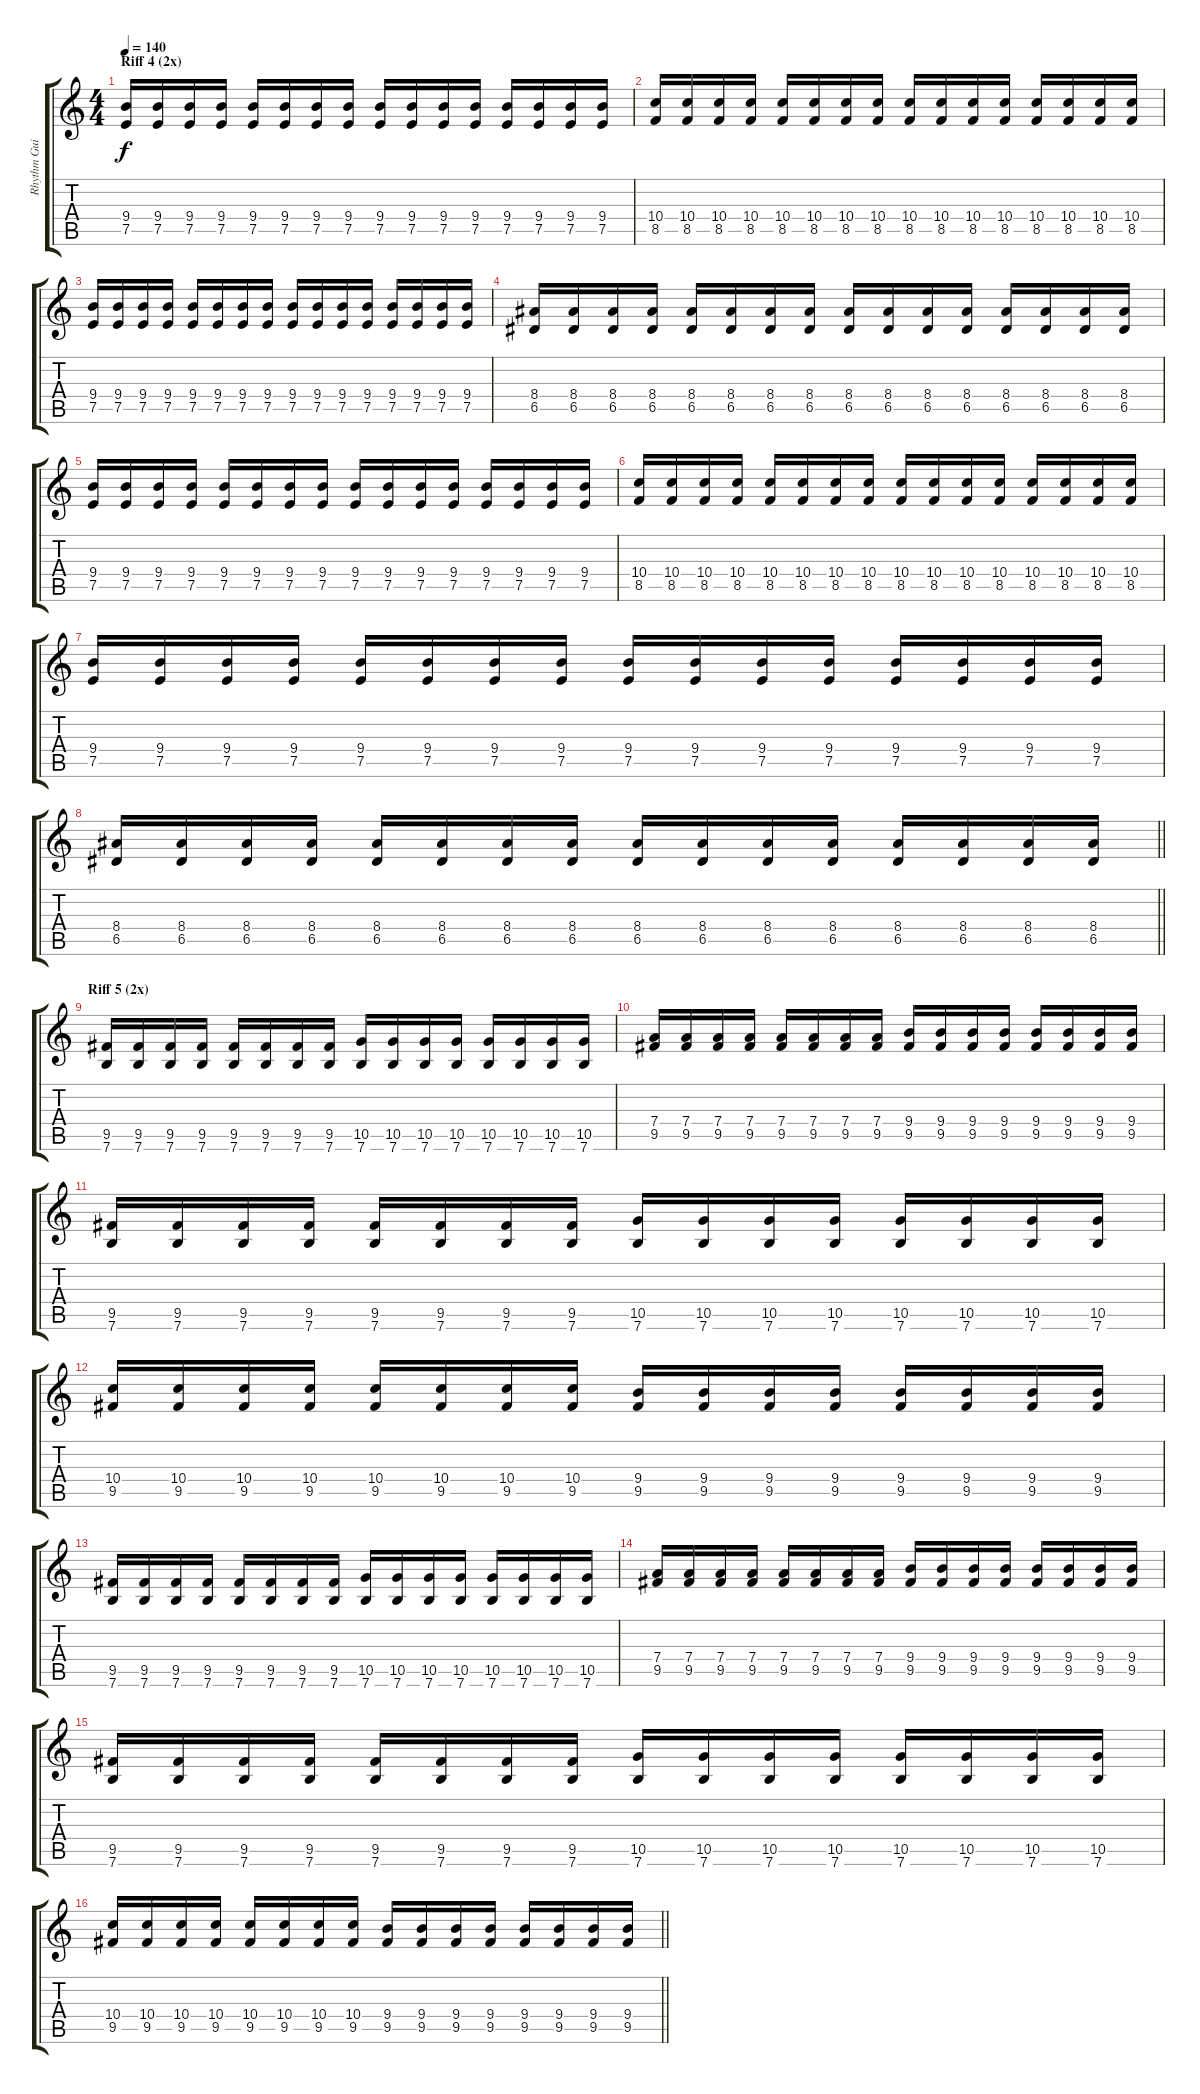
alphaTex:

\track ("Rhythm Guitar" "Rhythm Gui") {instrument distortionguitar}
\staff {score tabs}
\tuning (E4 B3 G3 D3 A2 E2) {hide}
\ts (4 4)
\section ("" "Riff 4 (2x)")
\tempo 140
\clef g2
\ks c
(9.4 7.5).16{dy f} (9.4 7.5).16 (9.4 7.5).16 (9.4 7.5).16 (9.4 7.5).16 (9.4 7.5).16 (9.4 7.5).16 (9.4 7.5).16 (9.4 7.5).16 (9.4 7.5).16 (9.4 7.5).16 (9.4 7.5).16 (9.4 7.5).16 (9.4 7.5).16 (9.4 7.5).16 (9.4 7.5).16 |
(10.4 8.5).16 (10.4 8.5).16 (10.4 8.5).16 (10.4 8.5).16 (10.4 8.5).16 (10.4 8.5).16 (10.4 8.5).16 (10.4 8.5).16 (10.4 8.5).16 (10.4 8.5).16 (10.4 8.5).16 (10.4 8.5).16 (10.4 8.5).16 (10.4 8.5).16 (10.4 8.5).16 (10.4 8.5).16 |
(9.4 7.5).16 (9.4 7.5).16 (9.4 7.5).16 (9.4 7.5).16 (9.4 7.5).16 (9.4 7.5).16 (9.4 7.5).16 (9.4 7.5).16 (9.4 7.5).16 (9.4 7.5).16 (9.4 7.5).16 (9.4 7.5).16 (9.4 7.5).16 (9.4 7.5).16 (9.4 7.5).16 (9.4 7.5).16 |
(8.4 6.5).16 (8.4 6.5).16 (8.4 6.5).16 (8.4 6.5).16 (8.4 6.5).16 (8.4 6.5).16 (8.4 6.5).16 (8.4 6.5).16 (8.4 6.5).16 (8.4 6.5).16 (8.4 6.5).16 (8.4 6.5).16 (8.4 6.5).16 (8.4 6.5).16 (8.4 6.5).16 (8.4 6.5).16 |
(9.4 7.5).16 (9.4 7.5).16 (9.4 7.5).16 (9.4 7.5).16 (9.4 7.5).16 (9.4 7.5).16 (9.4 7.5).16 (9.4 7.5).16 (9.4 7.5).16 (9.4 7.5).16 (9.4 7.5).16 (9.4 7.5).16 (9.4 7.5).16 (9.4 7.5).16 (9.4 7.5).16 (9.4 7.5).16 |
(10.4 8.5).16 (10.4 8.5).16 (10.4 8.5).16 (10.4 8.5).16 (10.4 8.5).16 (10.4 8.5).16 (10.4 8.5).16 (10.4 8.5).16 (10.4 8.5).16 (10.4 8.5).16 (10.4 8.5).16 (10.4 8.5).16 (10.4 8.5).16 (10.4 8.5).16 (10.4 8.5).16 (10.4 8.5).16 |
(9.4 7.5).16 (9.4 7.5).16 (9.4 7.5).16 (9.4 7.5).16 (9.4 7.5).16 (9.4 7.5).16 (9.4 7.5).16 (9.4 7.5).16 (9.4 7.5).16 (9.4 7.5).16 (9.4 7.5).16 (9.4 7.5).16 (9.4 7.5).16 (9.4 7.5).16 (9.4 7.5).16 (9.4 7.5).16 |
\barLineRight lightlight
(8.4 6.5).16 (8.4 6.5).16 (8.4 6.5).16 (8.4 6.5).16 (8.4 6.5).16 (8.4 6.5).16 (8.4 6.5).16 (8.4 6.5).16 (8.4 6.5).16 (8.4 6.5).16 (8.4 6.5).16 (8.4 6.5).16 (8.4 6.5).16 (8.4 6.5).16 (8.4 6.5).16 (8.4 6.5).16 |
\section ("" "Riff 5 (2x)")
(9.5 7.6).16 (9.5 7.6).16 (9.5 7.6).16 (9.5 7.6).16 (9.5 7.6).16 (9.5 7.6).16 (9.5 7.6).16 (9.5 7.6).16 (10.5 7.6).16 (10.5 7.6).16 (10.5 7.6).16 (10.5 7.6).16 (10.5 7.6).16 (10.5 7.6).16 (10.5 7.6).16 (10.5 7.6).16 |
(7.4 9.5).16 (7.4 9.5).16 (7.4 9.5).16 (7.4 9.5).16 (7.4 9.5).16 (7.4 9.5).16 (7.4 9.5).16 (7.4 9.5).16 (9.4 9.5).16 (9.4 9.5).16 (9.4 9.5).16 (9.4 9.5).16 (9.4 9.5).16 (9.4 9.5).16 (9.4 9.5).16 (9.4 9.5).16 |
(9.5 7.6).16 (9.5 7.6).16 (9.5 7.6).16 (9.5 7.6).16 (9.5 7.6).16 (9.5 7.6).16 (9.5 7.6).16 (9.5 7.6).16 (10.5 7.6).16 (10.5 7.6).16 (10.5 7.6).16 (10.5 7.6).16 (10.5 7.6).16 (10.5 7.6).16 (10.5 7.6).16 (10.5 7.6).16 |
(10.4 9.5).16 (10.4 9.5).16 (10.4 9.5).16 (10.4 9.5).16 (10.4 9.5).16 (10.4 9.5).16 (10.4 9.5).16 (10.4 9.5).16 (9.4 9.5).16 (9.4 9.5).16 (9.4 9.5).16 (9.4 9.5).16 (9.4 9.5).16 (9.4 9.5).16 (9.4 9.5).16 (9.4 9.5).16 |
(9.5 7.6).16 (9.5 7.6).16 (9.5 7.6).16 (9.5 7.6).16 (9.5 7.6).16 (9.5 7.6).16 (9.5 7.6).16 (9.5 7.6).16 (10.5 7.6).16 (10.5 7.6).16 (10.5 7.6).16 (10.5 7.6).16 (10.5 7.6).16 (10.5 7.6).16 (10.5 7.6).16 (10.5 7.6).16 |
(7.4 9.5).16 (7.4 9.5).16 (7.4 9.5).16 (7.4 9.5).16 (7.4 9.5).16 (7.4 9.5).16 (7.4 9.5).16 (7.4 9.5).16 (9.4 9.5).16 (9.4 9.5).16 (9.4 9.5).16 (9.4 9.5).16 (9.4 9.5).16 (9.4 9.5).16 (9.4 9.5).16 (9.4 9.5).16 |
(9.5 7.6).16 (9.5 7.6).16 (9.5 7.6).16 (9.5 7.6).16 (9.5 7.6).16 (9.5 7.6).16 (9.5 7.6).16 (9.5 7.6).16 (10.5 7.6).16 (10.5 7.6).16 (10.5 7.6).16 (10.5 7.6).16 (10.5 7.6).16 (10.5 7.6).16 (10.5 7.6).16 (10.5 7.6).16 |
\barLineRight lightlight
(10.4 9.5).16 (10.4 9.5).16 (10.4 9.5).16 (10.4 9.5).16 (10.4 9.5).16 (10.4 9.5).16 (10.4 9.5).16 (10.4 9.5).16 (9.4 9.5).16 (9.4 9.5).16 (9.4 9.5).16 (9.4 9.5).16 (9.4 9.5).16 (9.4 9.5).16 (9.4 9.5).16 (9.4 9.5).16
